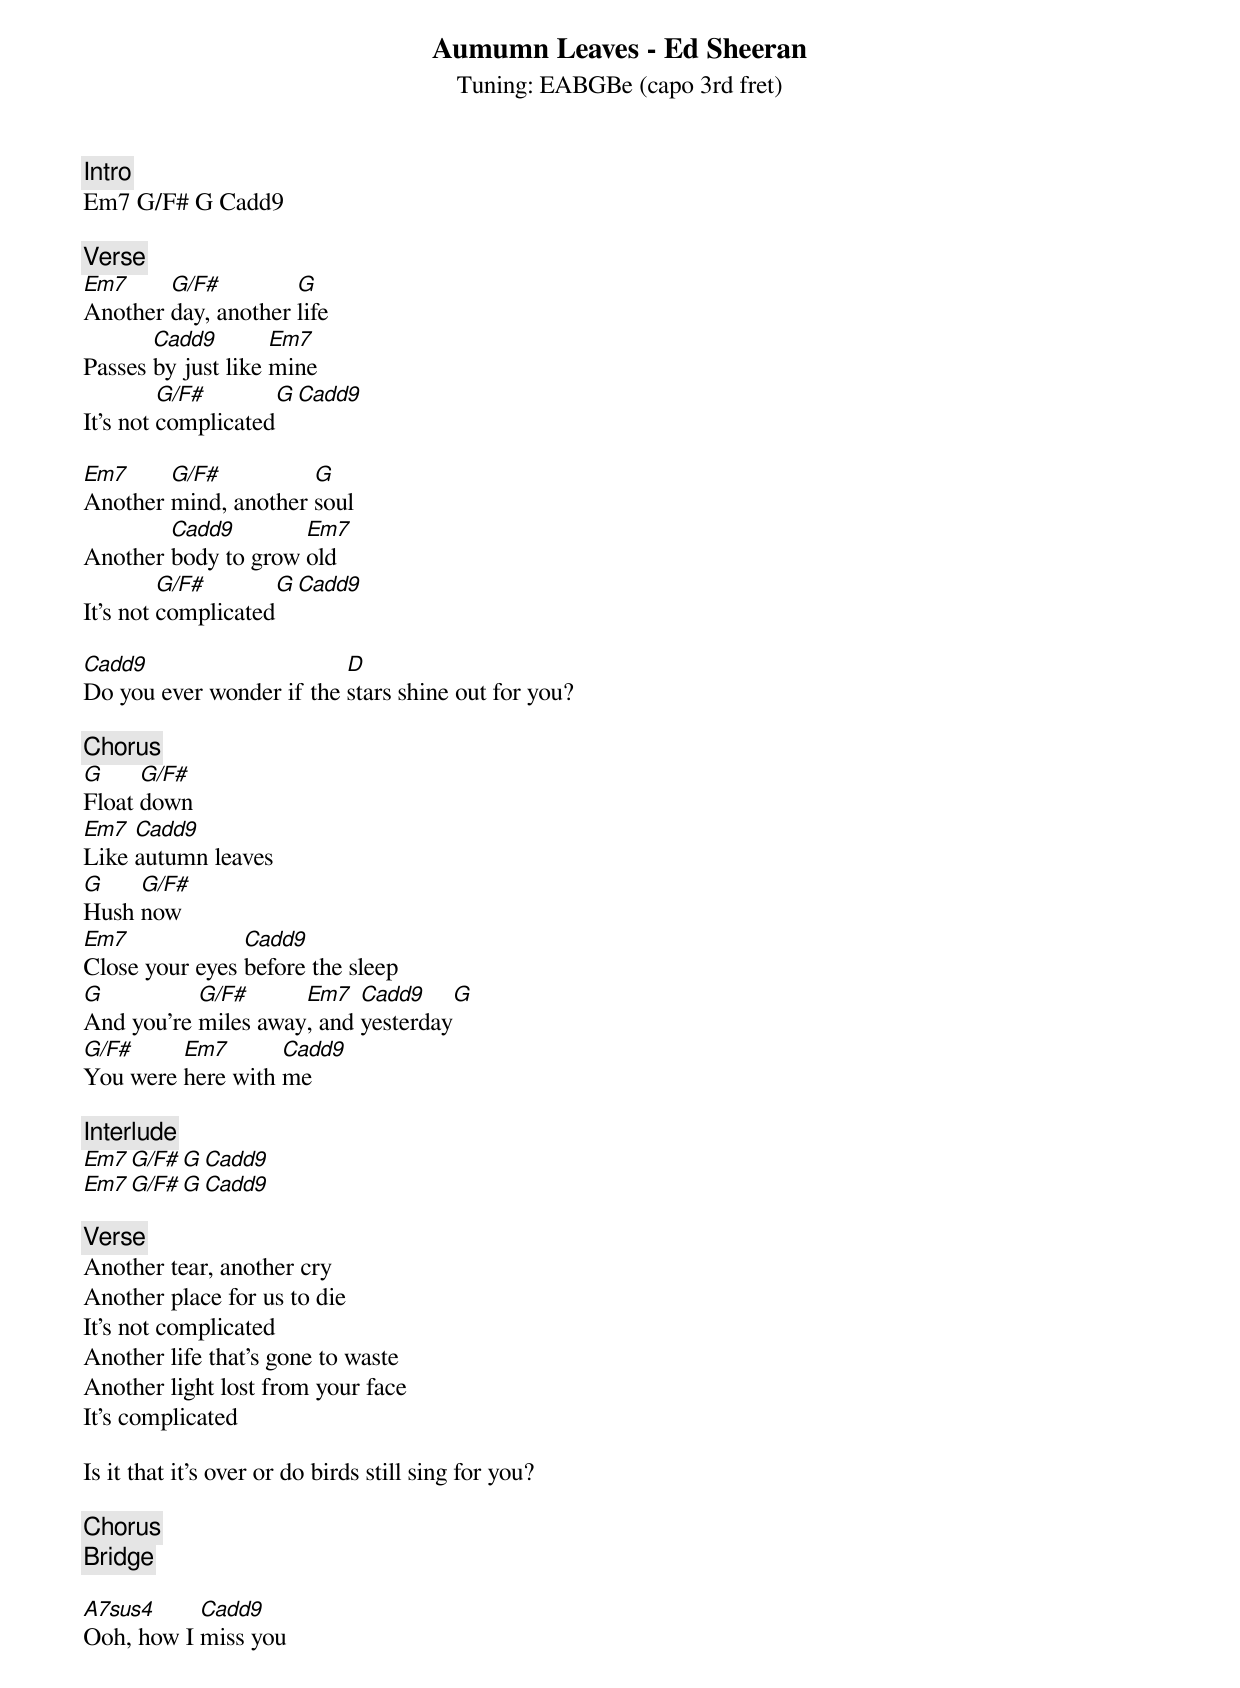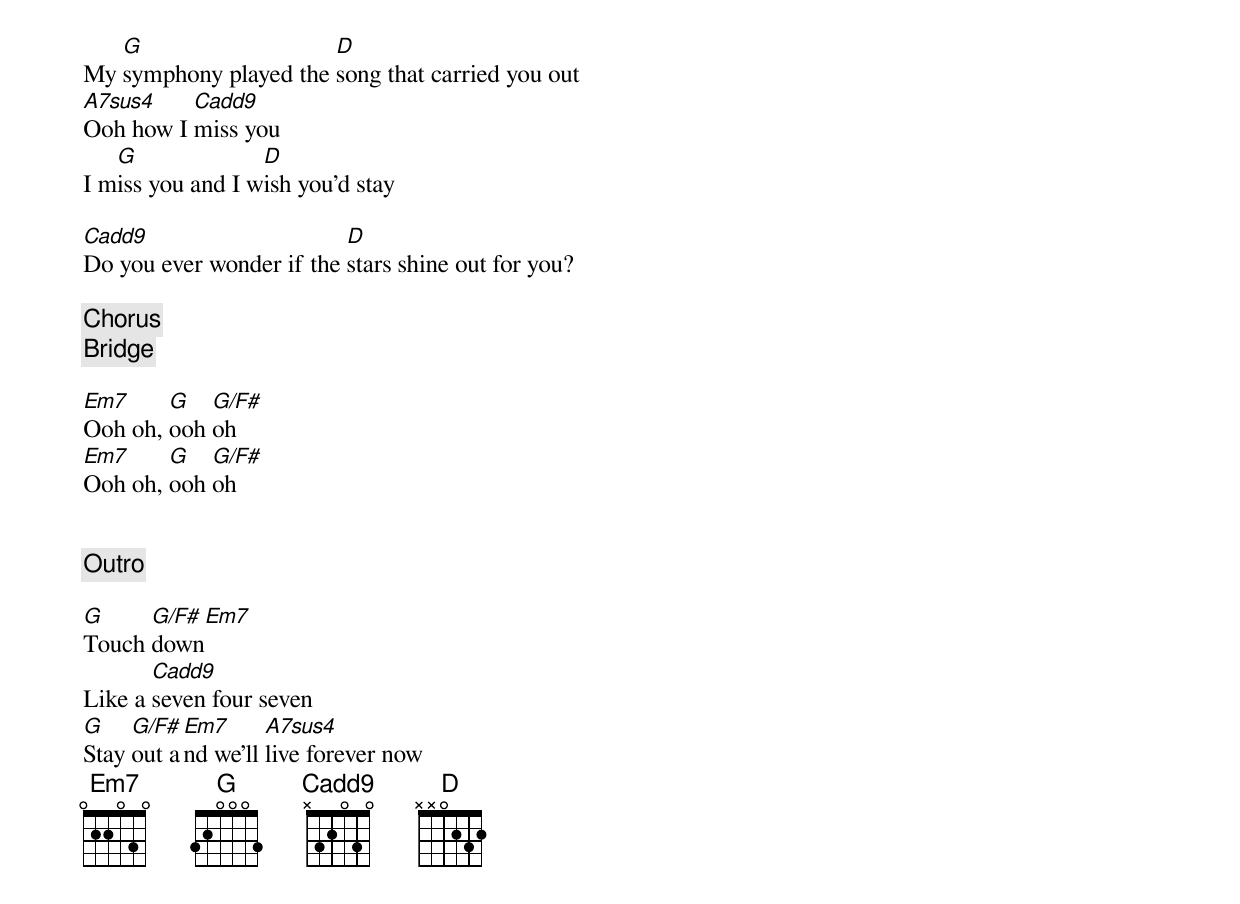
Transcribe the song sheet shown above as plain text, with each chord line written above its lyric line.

Aumumn Leaves - Ed Sheeran
Tuning: EABGBe (capo 3rd fret)
[Intro]
Em7 G/F# G Cadd9

[Verse]
Em7     G/F#         G
Another day, another life
       Cadd9        Em7
Passes by just like mine
         G/F#        G     Cadd9
It's not complicated

Em7     G/F#          G
Another mind, another soul
        Cadd9        Em7
Another body to grow old
         G/F#        G     Cadd9
It's not complicated

Cadd9                     D
Do you ever wonder if the stars shine out for you?

[Chorus]
G     G/F#
Float down
Em7  Cadd9
Like autumn leaves
G    G/F#
Hush now
Em7             Cadd9
Close your eyes before the sleep
G          G/F#      Em7   Cadd9     G
And you're miles away, and yesterday
G/F#     Em7       Cadd9
You were here with me

[Interlude]
Em7 G/F# G Cadd9
Em7 G/F# G Cadd9

[Verse]
Another tear, another cry
Another place for us to die
It's not complicated
Another life that's gone to waste
Another light lost from your face
It's complicated

Is it that it's over or do birds still sing for you?

[Chorus]
[Bridge]

A7sus4     Cadd9
Ooh, how I miss you
   G                   D
My symphony played the song that carried you out
A7sus4    Cadd9
Ooh how I miss you
   G              D
I miss you and I wish you'd stay

Cadd9                     D
Do you ever wonder if the stars shine out for you?

[Chorus]
[Bridge]

Em7     G   G/F#
Ooh oh, ooh oh
Em7     G   G/F#
Ooh oh, ooh oh


[Outro]

G     G/F#     Em7
Touch down
       Cadd9
Like a seven four seven
G    G/F# Em7      A7sus4
Stay out and we'll live forever now
